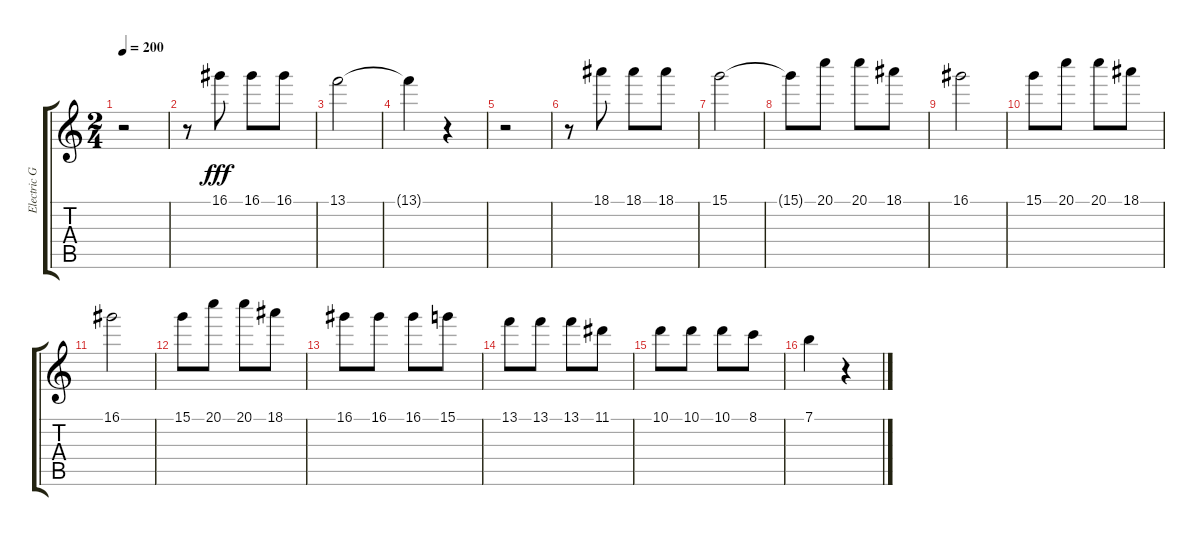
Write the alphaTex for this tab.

\track ("Electric Guitar 1" "Electric G") {instrument distortionguitar}
\staff {score tabs}
\tuning (E4 B3 G3 D3 A2 E2) {hide}
\ts (2 4)
\tempo 200
\clef g2
\ks c
r.2{dy fff} |
r.8 16.1.8 16.1.8 16.1.8 |
13.1.2 |
13.1{t}.4 r.4 |
r.2 |
r.8 18.1.8 18.1.8 18.1.8 |
15.1.2 |
15.1{t}.8 20.1.8 20.1.8 18.1.8 |
16.1.2 |
15.1.8 20.1.8 20.1.8 18.1.8 |
16.1.2 |
15.1.8 20.1.8 20.1.8 18.1.8 |
16.1.8 16.1.8 16.1.8 15.1.8 |
13.1.8 13.1.8 13.1.8 11.1.8 |
10.1.8 10.1.8 10.1.8 8.1.8 |
7.1.4 r.4
